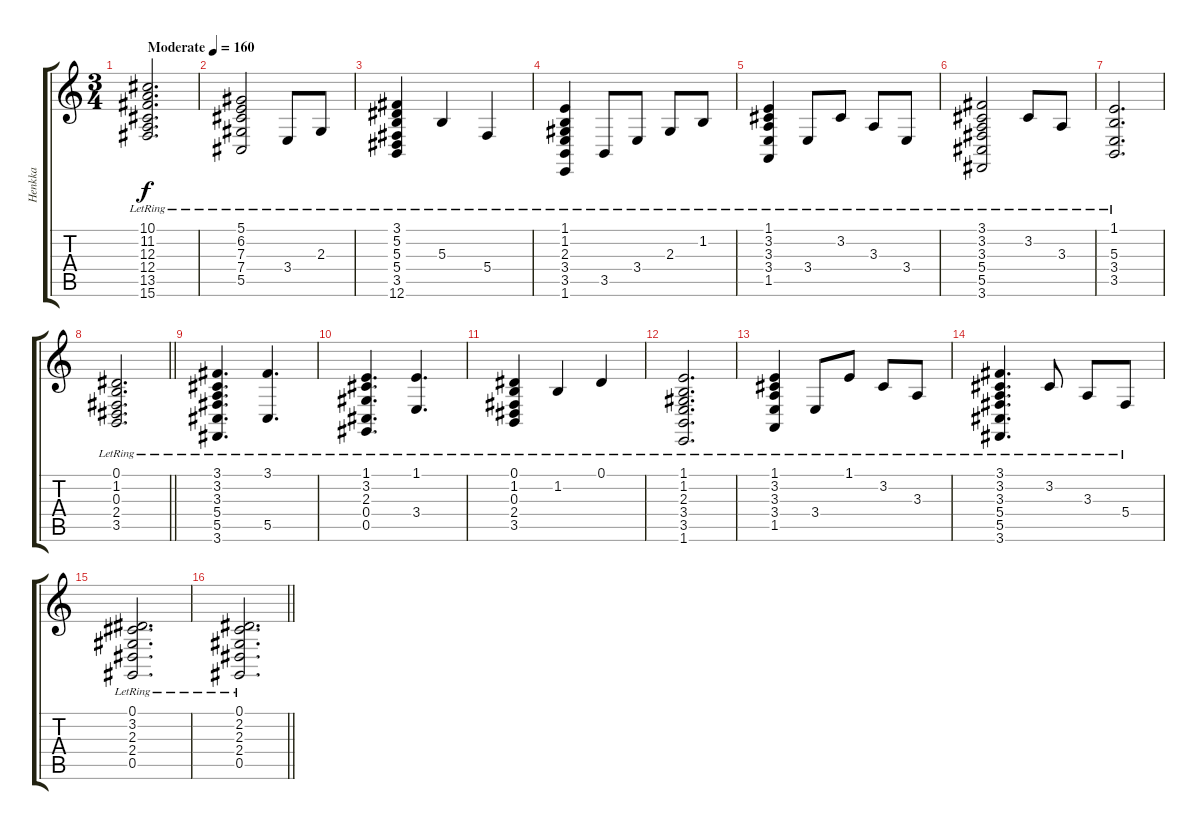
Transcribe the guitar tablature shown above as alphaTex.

\track ("Henkka" "Henkka") {instrument brightacousticpiano}
\staff {score tabs}
\tuning (Eb4 Bb3 Gb3 Db3 Ab2 Eb2) {hide}
\ts (3 4)
\tempo (160 "Moderate")
\clef g2
\ks c
(10.1{lr} 11.2{lr} 12.3{lr} 12.4{lr} 13.5{lr} 15.6{lr}).2{d dy f instrument brightacousticpiano} |
(5.1{lr} 6.2{lr} 7.3{lr} 7.4{lr} 5.5{lr}).2 3.4{lr}.8 2.3{lr}.8 |
(3.1{lr} 5.2{lr} 5.3{lr} 5.4{lr} 3.5{lr} 12.6{lr}).4 5.3{lr}.4 5.4{lr}.4 |
(1.1{lr} 1.2{lr} 2.3{lr} 3.4{lr} 3.5{lr} 1.6{lr}).4 3.5{lr}.8 3.4{lr}.8 2.3{lr}.8 1.2{lr}.8 |
(1.1{lr} 3.2{lr} 3.3{lr} 3.4{lr} 1.5{lr}).4 3.4{lr}.8 3.2{lr}.8 3.3{lr}.8 3.4{lr}.8 |
(3.1{lr} 3.2{lr} 3.3{lr} 5.4{lr} 5.5{lr} 3.6{lr}).2 3.2{lr}.8 3.3{lr}.8 |
(1.1{lr} 5.3{lr} 3.4{lr} 3.5{lr}).2{d} |
\barLineRight lightlight
(0.1{lr} 1.2{lr} 0.3{lr} 2.4{lr} 3.5{lr}).2{d} |
\section ("" "")
(3.1{lr} 3.2{lr} 3.3{lr} 5.4{lr} 5.5{lr} 3.6{lr}).4{d} (3.1{lr} 5.5{lr}).4{d} |
(1.1{lr} 3.2{lr} 2.3{lr} 0.4{lr} 0.5{lr}).4{d} (1.1{lr} 3.4{lr}).4{d} |
(0.1{lr} 1.2{lr} 0.3{lr} 2.4{lr} 3.5{lr}).4 1.2{lr}.4 0.1{lr}.4 |
(1.1{lr} 1.2{lr} 2.3{lr} 3.4{lr} 3.5{lr} 1.6{lr}).2{d} |
(1.1{lr} 3.2{lr} 3.3{lr} 3.4{lr} 1.5{lr}).4 3.4{lr}.8 1.1{lr}.8 3.2{lr}.8 3.3{lr}.8 |
(3.1{lr} 3.2{lr} 3.3{lr} 5.4{lr} 5.5{lr} 3.6{lr}).4{d} 3.2{lr}.8 3.3{lr}.8 5.4{lr}.8 |
(0.1{lr} 3.2{lr} 2.3{lr} 2.4{lr} 0.5{lr}).2{d} |
\barLineRight lightlight
(0.1{lr} 2.2{lr} 2.3{lr} 2.4{lr} 0.5{lr}).2{d}
